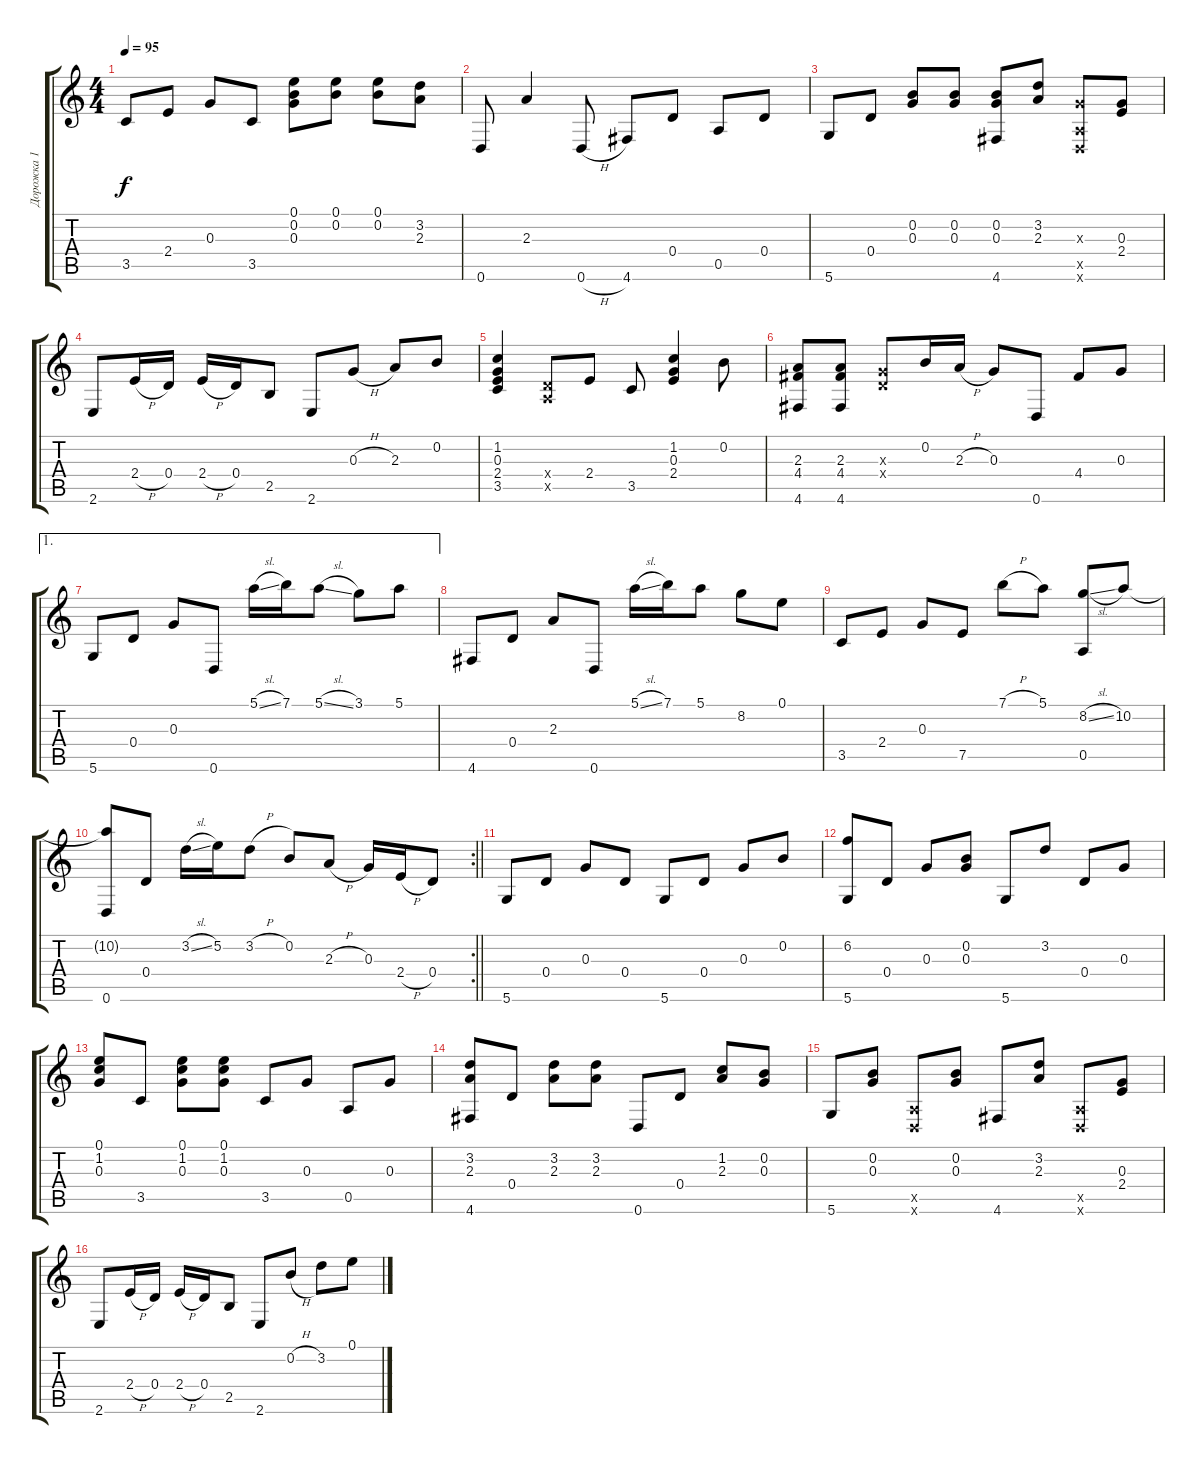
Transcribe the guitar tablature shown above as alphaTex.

\track ("Дорожка 1" "Дорожка 1") {instrument acousticguitarsteel}
\staff {score tabs}
\tuning (E4 B3 G3 D3 A2 D2) {hide}
\ts (4 4)
\tempo 95
\clef g2
\ks c
3.5.8{dy f} 2.4.8 0.3.8 3.5.8 (0.1 0.2 0.3).8 (0.1 0.2).8 (0.1 0.2).8 (3.2 2.3).8 |
0.6.8 2.3.4 0.6{h}.8 4.6.8 0.4.8 0.5.8 0.4.8 |
5.6.8 0.4.8 (0.2 0.3).8 (0.2 0.3).8 (0.2 0.3 4.6).8 (3.2 2.3).8 (0.3{x} 0.5{x} 0.6{x}).8 (0.3 2.4).8 |
2.6.8 2.4{h}.16 0.4.16 2.4{h}.16 0.4.16 2.5.8 2.6.8 0.3{h}.8 2.3.8 0.2.8 |
(1.2 0.3 2.4 3.5).4 (0.4{x} 0.5{x}).8 2.4.8 3.5.8 (1.2 0.3 2.4).4 0.2.8 |
(2.3 4.4 4.6).8 (2.3 4.4 4.6).8 (0.3{x} 0.4{x}).8 0.2.16 2.3{h}.16 0.3.8 0.6.8 4.4.8 0.3.8 |
\ae 1
5.6.8 0.4.8 0.3.8 0.6.8 5.1{sl}.16 7.1.16 5.1{sl}.8 3.1.8 5.1.8 |
4.6.8 0.4.8 2.3.8 0.6.8 5.1{sl}.16 7.1.16 5.1.8 8.2.8 0.1.8 |
3.5.8 2.4.8 0.3.8 7.5.8 7.1{h}.8 5.1.8 (8.2{sl} 0.5).8 10.2.8 |
\rc 2
\barLineRight lightlight
(10.2{t} 0.6).8 0.4.8 3.2{sl}.16 5.2.16 3.2{h}.8 0.2.8 2.3{h}.8 0.3.16 2.4{h}.16 0.4.8 |
\section ("" "")
5.6.8 0.4.8 0.3.8 0.4.8 5.6.8 0.4.8 0.3.8 0.2.8 |
(6.2 5.6).8 0.4.8 0.3.8 (0.2 0.3).8 5.6.8 3.2.8 0.4.8 0.3.8 |
(0.1 1.2 0.3).8 3.5.8 (0.1 1.2 0.3).8 (0.1 1.2 0.3).8 3.5.8 0.3.8 0.5.8 0.3.8 |
(3.2 2.3 4.6).8 0.4.8 (3.2 2.3).8 (3.2 2.3).8 0.6.8 0.4.8 (1.2 2.3).8 (0.2 0.3).8 |
5.6.8 (0.2 0.3).8 (0.5{x} 0.6{x}).8 (0.2 0.3).8 4.6.8 (3.2 2.3).8 (0.5{x} 0.6{x}).8 (0.3 2.4).8 |
2.6.8 2.4{h}.16 0.4.16 2.4{h}.16 0.4.16 2.5.8 2.6.8 0.2{h}.8 3.2.8 0.1.8
